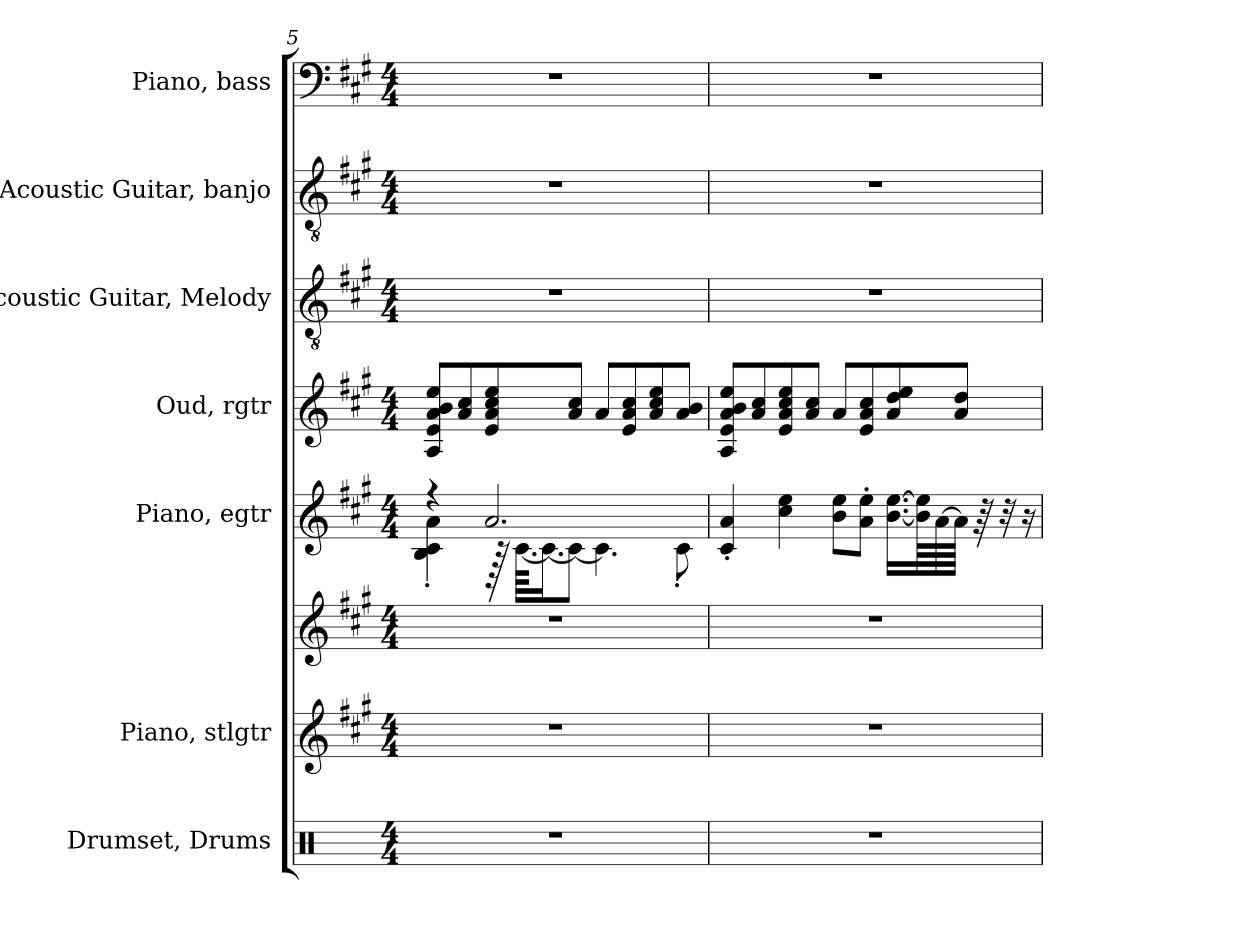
**kern	**kern	**kern	**kern	**kern	**kern	**kern	**kern
*part7	*part6	*part6	*part5	*part4	*part3	*part2	*part1
*staff8	*staff7	*staff6	*staff5	*staff4	*staff3	*staff2	*staff1
*I"Drumset, Drums	*I"Piano, stlgtr	*	*I"Piano, egtr	*I"Oud, rgtr	*I"Acoustic Guitar, Melody	*I"Acoustic Guitar, banjo	*I"Piano, bass
*I'D. Set	*I'Pno.	*	*I'Pno.	*I'O.	*I'Guit.	*I'Guit.	*I'Pno.
*clefX	*clefG2	*clefG2	*clefG2	*clefG2	*clefGv2	*clefGv2	*clefF4
*	*	*	*	*ITrd7c12	*	*	*
*k[]	*k[f#c#g#]	*k[f#c#g#]	*k[f#c#g#]	*k[f#c#g#]	*k[f#c#g#]	*k[f#c#g#]	*k[f#c#g#]
*M4/4	*M4/4	*M4/4	*M4/4	*M4/4	*M4/4	*M4/4	*M4/4
=5	=5	=5	=5	=5	=5	=5	=5
*	*	*	*^	*	*	*	*
1r	1r	1r	4r	4B\' 4c#\' 4a\'	8AA/ 8E/ 8A/ 8B/ 8e/L	1r	1r	1r
.	.	.	.	.	8A/ 8c#/	.	.	.
.	.	.	2.a/	128r	8E/ 8A/ 8c#/ 8e/	.	.	.
.	.	.	.	[64.c#\KKLL	.	.	.	.
.	.	.	.	16.c#\J_	.	.	.	.
.	.	.	.	8c#\J_	8A/ 8c#/J	.	.	.
.	.	.	.	4.c#\]	8A/L	.	.	.
.	.	.	.	.	8E/ 8A/ 8c#/	.	.	.
.	.	.	.	.	8A/ 8c#/ 8e/	.	.	.
.	.	.	.	8c#'\	8A/ 8B/J	.	.	.
*	*	*	*v	*v	*	*	*	*
!!LO:PB:g=z
=6	=6	=6	=6	=6	=6	=6	=6
1r	1r	1r	4c#/' 4a/'	8AA/ 8E/ 8A/ 8B/ 8e/L	1r	1r	1r
.	.	.	.	8A/ 8c#/	.	.	.
.	.	.	4cc#\ 4ee\	8E/ 8A/ 8c#/ 8e/	.	.	.
.	.	.	.	8A/ 8c#/J	.	.	.
.	.	.	8b\ 8ee\L	8A/L	.	.	.
.	.	.	8a\' 8ee\'J	8E/ 8A/ 8c#/	.	.	.
.	.	.	[16.b\ [16.ee\LL	8A/ 8d/ 8e/	.	.	.
.	.	.	64b\] 64ee\]LL	.	.	.	.
.	.	.	[64a\	.	.	.	.
.	.	.	64a\JJJJ]	8A/ 8d/J	.	.	.
.	.	.	64r	.	.	.	.
.	.	.	32r	.	.	.	.
.	.	.	16r	.	.	.	.
=	=	=	=	=	=	=	=
*-	*-	*-	*-	*-	*-	*-	*-
